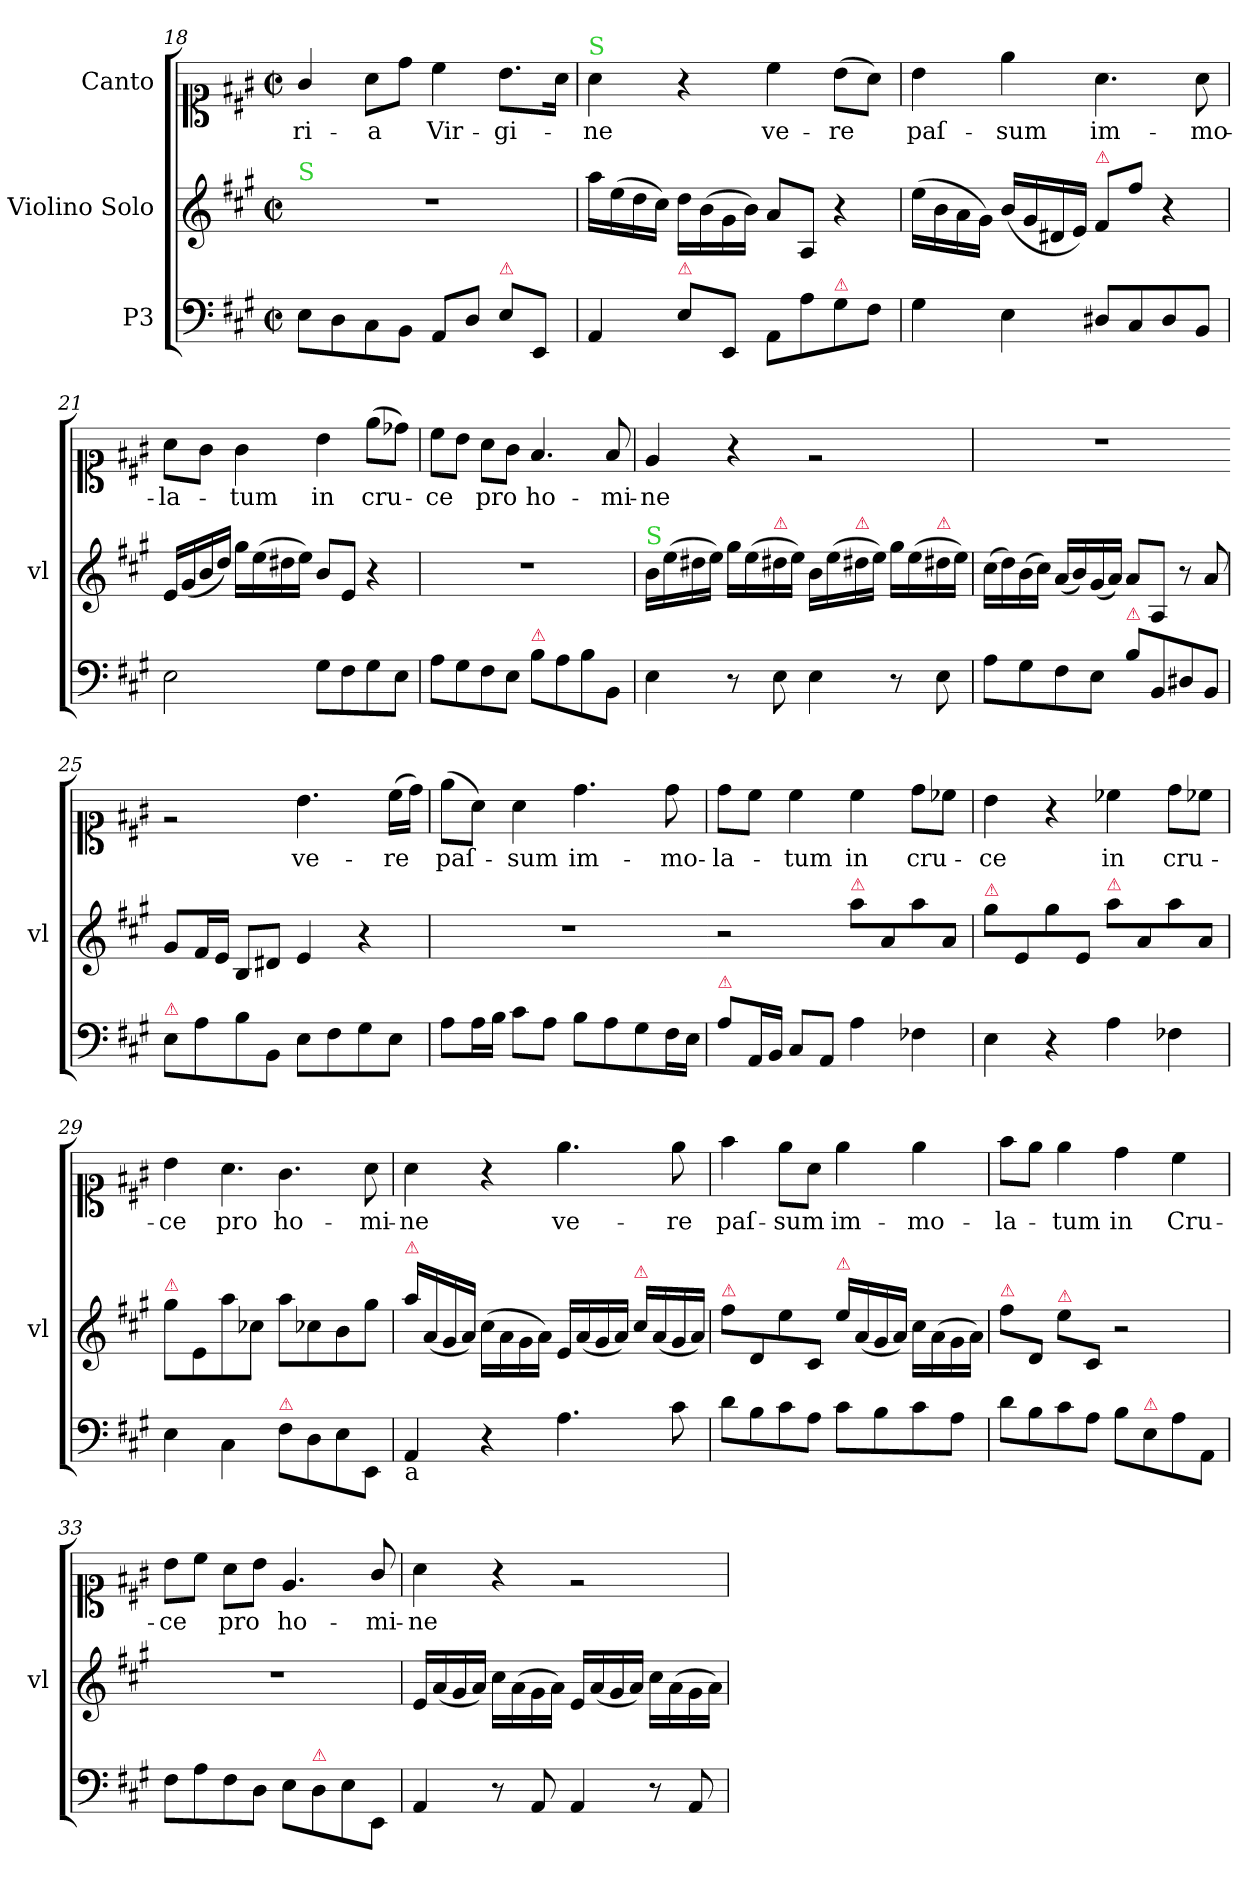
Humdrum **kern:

**kern	**kern	**kern	**text
*part3	*part2	*part1	*part1
*staff3	*staff2	*staff1	*staff1
*I"P3	*I"Violino Solo	*I"Canto	*
*	*I'vl	*	*
*clefF4	*clefG2	*clefC1	*
*k[f#c#g#]	*k[f#c#g#]	*k[f#c#g#]	*
*M2/2	*M2/2	*M2/2	*
*met(c|)	*met(c|)	*met(c|)	*
=18	=18	=18	=18
8E\L	1r	4g#/	-ri-
8D\	.	.	.
8C#\	.	8a\L	-a
8BB\J	.	8dd\J	.
8AA/L	.	4cc#\	Vir-
8D/J	.	.	.
!LO:TX:a:color=crimson:t=⚠	!	!	!
8E\L	.	8.b\L	-gi-
8EE/J	.	.	.
.	.	16a\Jk	.
!	!LO:TX:a:color=limegreen:t=S	!	!
=19	=19	=19	=19
4AA/	16aa\LL	4a\	-ne
.	(16ee\	.	.
.	16dd\	.	.
.	16cc#\JJ)	.	.
!LO:TX:a:color=crimson:t=⚠	!	!	!
8E\L	16dd\LL	4r	.
.	(16b\	.	.
8EE/J	16g#\	.	.
.	16b\JJ)	.	.
8AA/L	8a/L	4cc#\	ve-
8A\	8A/J	.	.
!LO:TX:a:color=crimson:t=⚠	!	!	!
8G#\	4r	(8b\L	-re
8F#\J	.	8a\J)	.
!	!	!LO:TX:a:color=limegreen:t=S	!
=20	=20	=20	=20
4G#\	(16ee\LL	4b\	paſ-
.	16b\	.	.
.	16a\	.	.
.	16g#\JJ)	.	.
4E\	(16b/LL	4ee\	-sum
.	16g#/	.	.
.	16d#X/	.	.
.	16e/JJ)	.	.
!	!LO:TX:a:color=crimson:t=⚠	!	!
8D#X/L	8f#/L	4.a\	im-
8C#/	8ff#\J	.	.
8D#/	4r	.	.
8BB/J	.	8a\	-mo-
=21	=21	=21	=21
2E\	16e/LL	8a\L	-la-
.	(16g#/	.	.
.	16b/	8g#\J	.
.	16dd/JJ)	.	.
.	16gg#\LL	4g#\	-tum
.	(16ee\	.	.
.	16dd#X\	.	.
.	16ee\JJ)	.	.
8G#\L	8b/L	4b\	in
8F#\	8e/J	.	.
8G#\	4r	(8ee\L	cru-
8E\J	.	8dd-X\J)	.
=22	=22	=22	=22
8A\L	1r	8cc#\L	-ce
8G#\	.	8b\J	.
8F#\	.	8a\L	pro
8E\J	.	8g#\J	.
!LO:TX:a:color=crimson:t=⚠	!	!	!
8B\L	.	4.f#/	ho-
8A\	.	.	.
8B\	.	.	.
8BB/J	.	8f#/	-mi-
=23	=23	=23	=23
4E\	16b\LL	4e/	-ne
.	(16ee\	.	.
.	16dd#X\	.	.
.	16ee\JJ)	.	.
8r	16gg#\LL	4r	.
.	(16ee\	.	.
!	!LO:TX:a:color=crimson:t=⚠	!	!
8E\	16dd#X\	.	.
.	16ee\JJ)	.	.
4E\	16b\LL	2re	.
.	(16ee\	.	.
!	!LO:TX:a:color=crimson:t=⚠	!	!
.	16dd#X\	.	.
.	16ee\JJ)	.	.
8r	16gg#\LL	.	.
.	(16ee\	.	.
!	!LO:TX:a:color=crimson:t=⚠	!	!
8E\	16dd#X\	.	.
.	16ee\JJ)	.	.
!	!LO:TX:a:color=limegreen:t=S	!	!
=24	=24	=24	=24
8A\L	(16cc#\LL	1r	.
.	16dd\)	.	.
8G#\	(16b\	.	.
.	16cc#\JJ)	.	.
8F#\	(16a/LL	.	.
.	16b/)	.	.
8E\J	(16g#/	.	.
.	16a/JJ)	.	.
!LO:TX:a:color=crimson:t=⚠	!	!	!
8B\L	8a/L	.	.
8BB/	8A/J	.	.
8D#X/	8r	.	.
8BB/J	8a/	.	.
=25	=25	=25-	=25-
!LO:TX:a:color=crimson:t=⚠	!	!	!
8E\L	8g#/L	2re	.
8A\	16f#/L	.	.
.	16e/JJ	.	.
8B\	8B/L	.	.
8BB/J	8d#X/J	.	.
8E\L	4e/	4.b\	ve-
8F#\	.	.	.
8G#\	4r	.	.
8E\J	.	(16cc#\LL	-re
.	.	16dd\JJ)	.
=26	=26	=26	=26
8A\L	1r	(8ee\L	paſ-
16A\L	.	8a\J)	.
16B\JJ	.	.	.
8c#\L	.	4a\	-sum
8A\J	.	.	.
8B\L	.	4.dd\	im-
8A\	.	.	.
8G#\	.	.	.
16F#\L	.	8dd\	-mo-
16E\JJ	.	.	.
=27	=27-	=27	=27
!LO:TX:a:color=crimson:t=⚠	!	!	!
8A\L	2r	8dd\L	-la-
16AA/L	.	8cc#\J	.
16BB/JJ	.	.	.
8C#/L	.	4cc#\	-tum
8AA/J	.	.	.
!	!LO:TX:a:color=crimson:t=⚠	!	!
4A\	8aa\L	4cc#\	in
.	8a/	.	.
4F-X\	8aa\	8dd\L	cru-
.	8a/J	8cc-X\J	.
=28	=28	=28	=28
!	!LO:TX:a:color=crimson:t=⚠	!	!
4E\	8gg#\L	4b\	-ce
.	8e/	.	.
4r	8gg#\	4r	.
.	8e/J	.	.
!	!LO:TX:a:color=crimson:t=⚠	!	!
4A\	8aa\L	4cc-X\	in
.	8a/	.	.
4F-X\	8aa\	8dd\L	cru-
.	8a/J	8cc-X\J	.
=29	=29	=29	=29
!	!LO:TX:a:color=crimson:t=⚠	!	!
4E\	8gg#\L	4b\	-ce
.	8e/	.	.
!	!	!LO:N:vis=4.	!
4C#\	8aa\	4a\	pro
.	8cc-X\J	.	.
!LO:TX:a:color=crimson:t=⚠	!	!	!
8F#\L	8aa\L	4.g#\	ho-
8D\	8cc-X\	.	.
8E\	8b\	.	.
8EE/J	8gg#\J	8a\	-mi-
=30	=30	=30	=30
!	!LO:TX:a:color=crimson:t=⚠	!	!
!LO:TX:b:t=a	!	!	!
4AA/	16aa\LL	4a\	-ne
.	(16a/	.	.
.	16g#/	.	.
.	16a/JJ)	.	.
4r	(16cc#\LL	4r	.
.	16a\	.	.
.	16g#\	.	.
.	16a\JJ)	.	.
4.A\	16e/LL	4.ee\	ve-
.	(16a/	.	.
.	16g#/	.	.
.	16a/JJ)	.	.
!	!LO:TX:a:color=crimson:t=⚠	!	!
.	16cc#\LL	.	.
.	(16a/	.	.
8c#\	16g#/	8ee\	-re
.	16a/JJ)	.	.
=31	=31	=31	=31
!	!LO:TX:a:color=crimson:t=⚠	!	!
8d\L	8ff#\L	4ff#\	paſ-
8B\	8d/	.	.
8c#\	8ee\	8ee\L	-sum
8A\J	8c#/J	8a\J	.
!	!LO:TX:a:color=crimson:t=⚠	!	!
8c#\L	16ee\LL	4ee\	im-
.	(16a/	.	.
8B\	16g#/	.	.
.	16a/JJ)	.	.
8c#\	16cc#\LL	4ee\	-mo-
.	(16a\	.	.
8A\J	16g#\	.	.
.	16a\JJ)	.	.
=32	=32	=32	=32
!	!LO:TX:a:color=crimson:t=⚠	!	!
8d\L	8ff#\L	8ff#\L	-la-
8B\	8d/J	8ee\J	.
!	!LO:TX:a:color=crimson:t=⚠	!	!
8c#\	8ee\L	4ee\	-tum
8A\J	8c#/J	.	.
8B\L	2r	4dd\	in
!LO:TX:a:color=crimson:t=⚠	!	!	!
8E\	.	.	.
8A\	.	4cc#\	Cru-
8AA/J	.	.	.
=33	=33	=33	=33
8F#\L	1r	8b\L	-ce
8A\	.	8cc#\J	.
8F#\	.	8a\L	pro
8D\J	.	8b\J	.
8E\L	.	4.e/	ho-
!LO:TX:a:color=crimson:t=⚠	!	!	!
8D\	.	.	.
8E\	.	.	.
8EE/J	.	8g#/	-mi-
=34	=34	=34	=34
4AA/	16e/LL	4a\	-ne
.	(16a/	.	.
.	16g#/	.	.
.	16a/JJ)	.	.
8r	16cc#\LL	4r	.
.	(16a\	.	.
8AA/	16g#\	.	.
.	16a\JJ)	.	.
4AA/	16e/LL	2re	.
.	(16a/	.	.
.	16g#/	.	.
.	16a/JJ)	.	.
8r	16cc#\LL	.	.
.	(16a\	.	.
8AA/	16g#\	.	.
.	16a\JJ)	.	.
=	=	=	=
*-	*-	*-	*-
